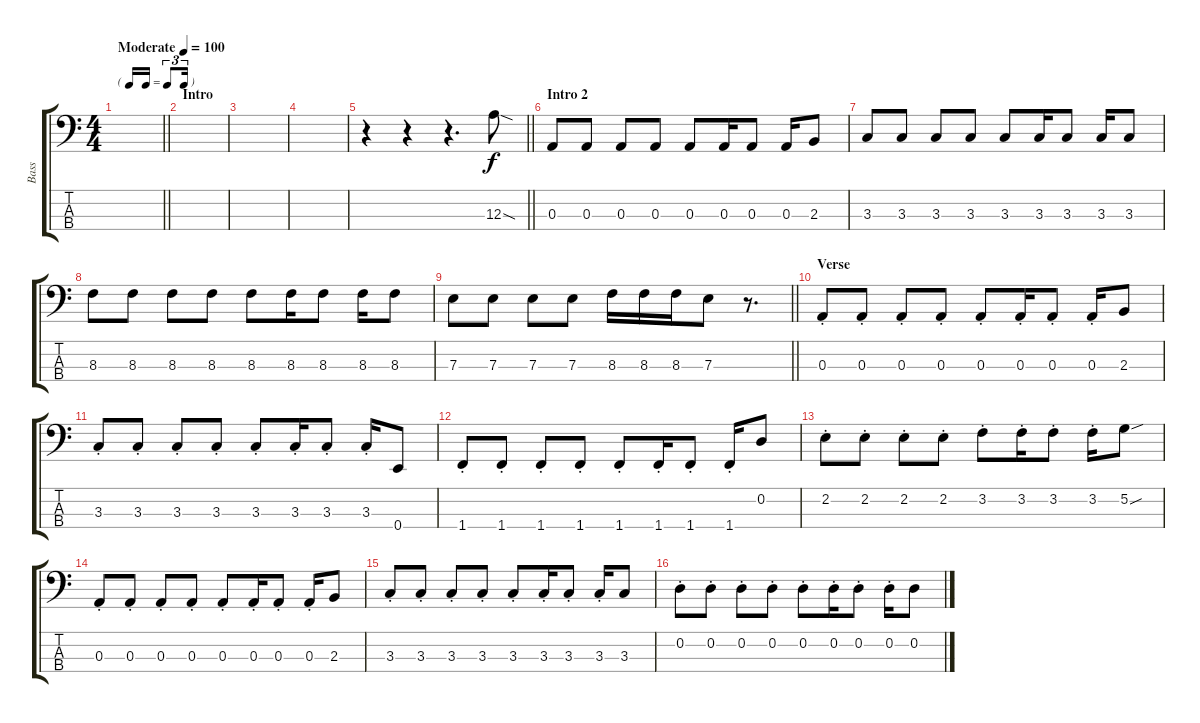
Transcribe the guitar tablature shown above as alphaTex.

\track ("Bass" "Bass") {instrument electricbassfinger}
\staff {score tabs}
\tuning (G2 D2 A1 E1) {hide}
\ts (4 4)
\tf triplet16th
\tempo (100 "Moderate")
\clef f4
\barLineRight lightlight
\ks c
|
\section ("" "Intro")
|
|
|
\barLineRight lightlight
r.4 r.4 r.4{d} 12.3{sod}.8 |
\section ("" "Intro 2")
0.3.8 0.3.8 0.3.8 0.3.8 0.3.8 0.3.16 0.3.8 0.3.16 2.3.8 |
3.3.8 3.3.8 3.3.8 3.3.8 3.3.8 3.3.16 3.3.8 3.3.16 3.3.8 |
8.3.8 8.3.8 8.3.8 8.3.8 8.3.8 8.3.16 8.3.8 8.3.16 8.3.8 |
\barLineRight lightlight
7.3.8 7.3.8 7.3.8 7.3.8 8.3.16 8.3.16 8.3.16 7.3.8 r.8{d} |
\section ("" "Verse")
0.3{st}.8 0.3{st}.8 0.3{st}.8 0.3{st}.8 0.3{st}.8 0.3{st}.16 0.3{st}.8 0.3{st}.16 2.3.8 |
3.3{st}.8 3.3{st}.8 3.3{st}.8 3.3{st}.8 3.3{st}.8 3.3{st}.16 3.3{st}.8 3.3{st}.16 0.4.8 |
1.4{st}.8 1.4{st}.8 1.4{st}.8 1.4{st}.8 1.4{st}.8 1.4{st}.16 1.4{st}.8 1.4{st}.16 0.2.8 |
2.2{st}.8 2.2{st}.8 2.2{st}.8 2.2{st}.8 3.2{st}.8 3.2{st}.16 3.2{st}.8 3.2{st}.16 5.2{sou}.8 |
0.3{st}.8 0.3{st}.8 0.3{st}.8 0.3{st}.8 0.3{st}.8 0.3{st}.16 0.3{st}.8 0.3{st}.16 2.3.8 |
3.3{st}.8 3.3{st}.8 3.3{st}.8 3.3{st}.8 3.3{st}.8 3.3{st}.16 3.3{st}.8 3.3{st}.16 3.3.8 |
0.2{st}.8 0.2{st}.8 0.2{st}.8 0.2{st}.8 0.2{st}.8 0.2{st}.16 0.2{st}.8 0.2{st}.16 0.2.8
